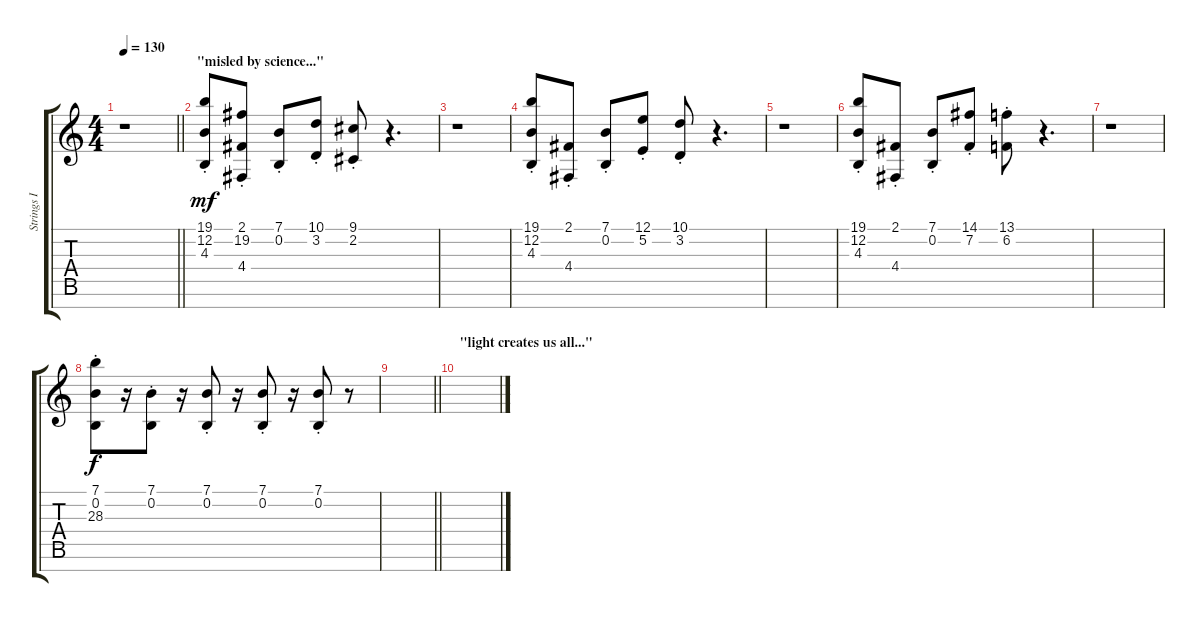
\track ("Strings I" "Strings I") {instrument stringensemble1}
\staff {score tabs}
\tuning (E4 B3 G3 D3 A2 E2 B1) {hide}
\ts (4 4)
\tempo 130
\clef g2
\barLineRight lightlight
\ks c
r.1{dy f} |
\section ("" "\"misled by science...\"")
(19.1{st} 12.2{st} 4.3{st}).8{dy mf} (2.1{st} 19.2{st} 4.4{st}).8 (7.1{st} 0.2{st}).8 (10.1{st} 3.2{st}).8 (9.1{st} 2.2{st}).8 r.4{d} |
r.1 |
(19.1{st} 12.2{st} 4.3{st}).8 (2.1{st} 4.4{st}).8 (7.1{st} 0.2{st}).8 (12.1{st} 5.2{st}).8 (10.1{st} 3.2{st}).8 r.4{d} |
r.1 |
(19.1{st} 12.2{st} 4.3{st}).8 (2.1{st} 4.4{st}).8 (7.1{st} 0.2{st}).8 (14.1{st} 7.2{st}).8 (13.1{st} 6.2{st}).8 r.4{d} |
r.1 |
(7.1{st} 0.2{st} 28.3{st}).8{dy f} r.16 (7.1{st} 0.2{st}).8 r.16 (7.1{st} 0.2{st}).8 r.16 (7.1{st} 0.2{st}).8 r.16 (7.1{st} 0.2{st}).8 r.8 |
\barLineRight lightlight
|
\section ("" "\"light creates us all...\"")
